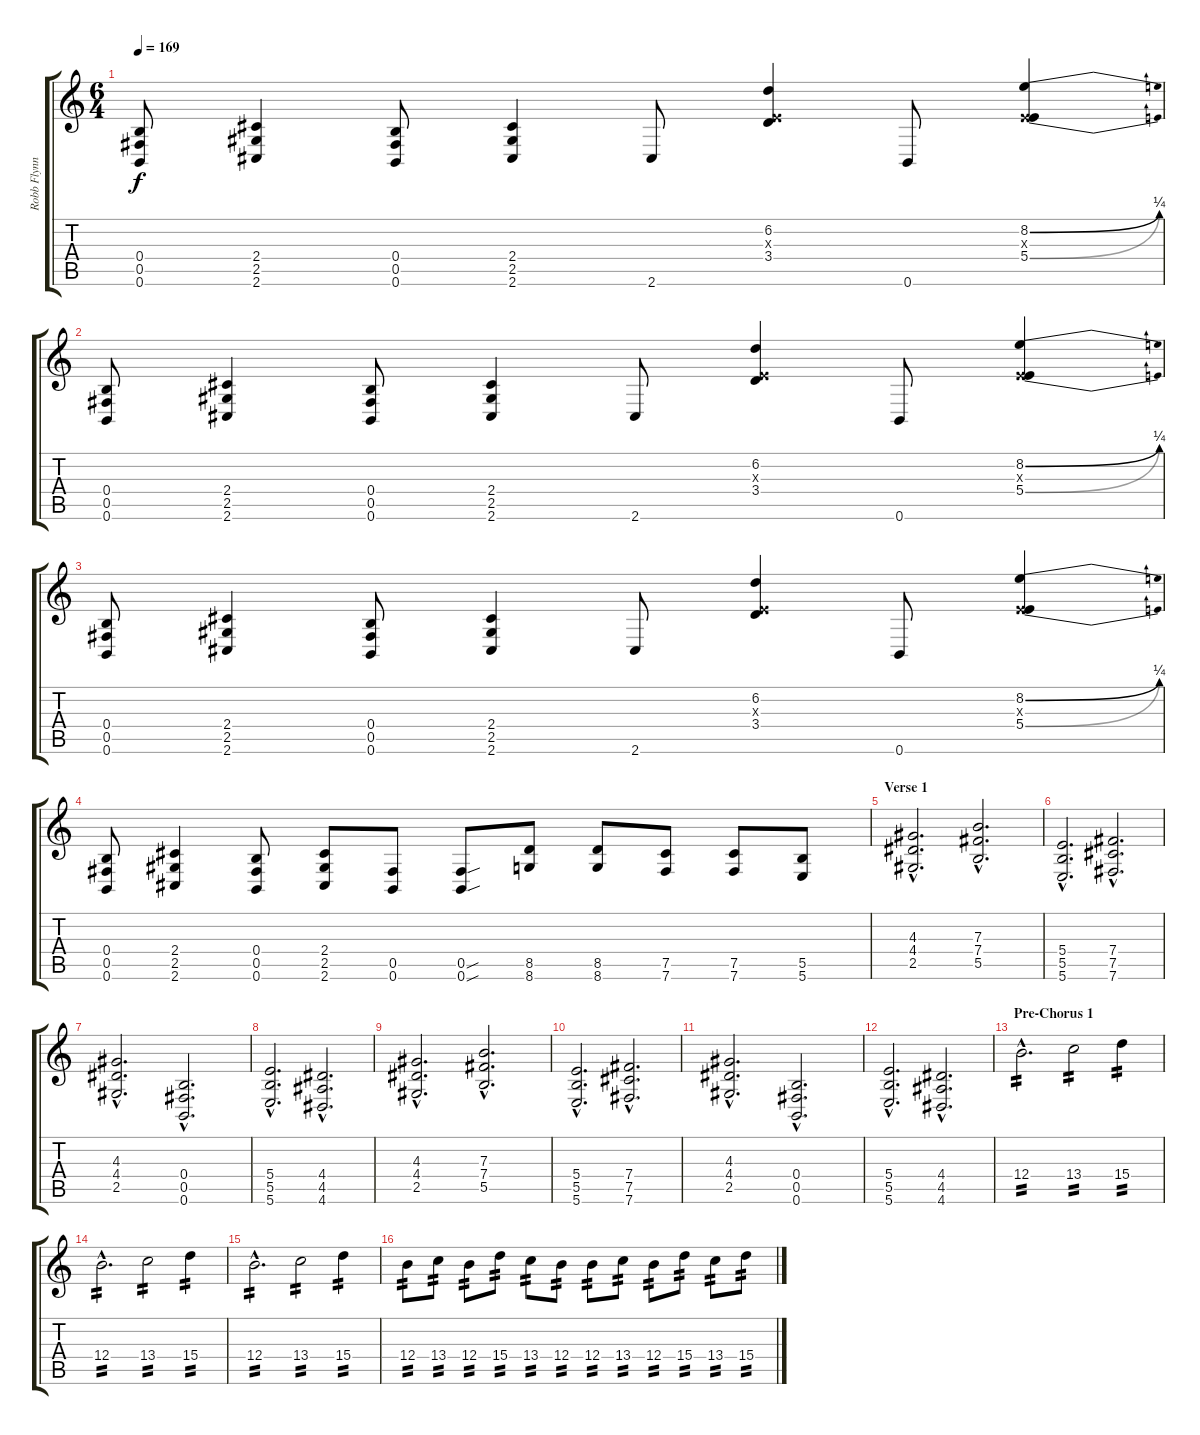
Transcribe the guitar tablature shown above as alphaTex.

\track ("Robb Flynn" "Robb Flynn") {instrument distortionguitar}
\staff {score tabs}
\tuning (Db4 Ab3 E3 B2 Gb2 B1) {hide}
\ts (6 4)
\tempo 169
\clef g2
\ks c
(0.4 0.5 0.6).8{dy f} (2.4 2.5 2.6).4 (0.4 0.5 0.6).8 (2.4 2.5 2.6).4 2.6.8 (6.2 0.3{x} 3.4).4 0.6.8 (8.2{be (bend 0 0 60 1)} 0.3{x} 5.4{be (bend 0 0 60 1)}).4 |
(0.4 0.5 0.6).8 (2.4 2.5 2.6).4 (0.4 0.5 0.6).8 (2.4 2.5 2.6).4 2.6.8 (6.2 0.3{x} 3.4).4 0.6.8 (8.2{be (bend 0 0 60 1)} 0.3{x} 5.4{be (bend 0 0 60 1)}).4 |
(0.4 0.5 0.6).8 (2.4 2.5 2.6).4 (0.4 0.5 0.6).8 (2.4 2.5 2.6).4 2.6.8 (6.2 0.3{x} 3.4).4 0.6.8 (8.2{be (bend 0 0 60 1)} 0.3{x} 5.4{be (bend 0 0 60 1)}).4 |
(0.4 0.5 0.6).8 (2.4 2.5 2.6).4 (0.4 0.5 0.6).8 (2.4 2.5 2.6).8 (0.5 0.6).8 (0.5{sou} 0.6{sou}).8 (8.5 8.6).8 (8.5 8.6).8 (7.5 7.6).8 (7.5 7.6).8 (5.5 5.6).8 |
\section ("" "Verse 1")
(4.3{hac} 4.4{hac} 2.5{hac}).2{d} (7.3{hac} 7.4{hac} 5.5{hac}).2{d} |
(5.4{hac} 5.5{hac} 5.6{hac}).2{d} (7.4{hac} 7.5{hac} 7.6{hac}).2{d} |
(4.3{hac} 4.4{hac} 2.5{hac}).2{d} (0.4{hac} 0.5{hac} 0.6{hac}).2{d} |
(5.4{hac} 5.5{hac} 5.6{hac}).2{d} (4.4{hac} 4.5{hac} 4.6{hac}).2{d} |
(4.3{hac} 4.4{hac} 2.5{hac}).2{d} (7.3{hac} 7.4{hac} 5.5{hac}).2{d} |
(5.4{hac} 5.5{hac} 5.6{hac}).2{d} (7.4{hac} 7.5{hac} 7.6{hac}).2{d} |
(4.3{hac} 4.4{hac} 2.5{hac}).2{d} (0.4{hac} 0.5{hac} 0.6{hac}).2{d} |
(5.4{hac} 5.5{hac} 5.6{hac}).2{d} (4.4{hac} 4.5{hac} 4.6{hac}).2{d} |
\section ("" "Pre-Chorus 1")
12.4{hac}.2{d tp 2 balance 8} 13.4.2{tp 2} 15.4.4{tp 2} |
12.4{hac}.2{d tp 2} 13.4.2{tp 2} 15.4.4{tp 2} |
12.4{hac}.2{d tp 2} 13.4.2{tp 2} 15.4.4{tp 2} |
12.4.8{tp 2} 13.4.8{tp 2} 12.4.8{tp 2} 15.4.8{tp 2} 13.4.8{tp 2} 12.4.8{tp 2} 12.4.8{tp 2} 13.4.8{tp 2} 12.4.8{tp 2} 15.4.8{tp 2} 13.4.8{tp 2} 15.4.8{tp 2}
